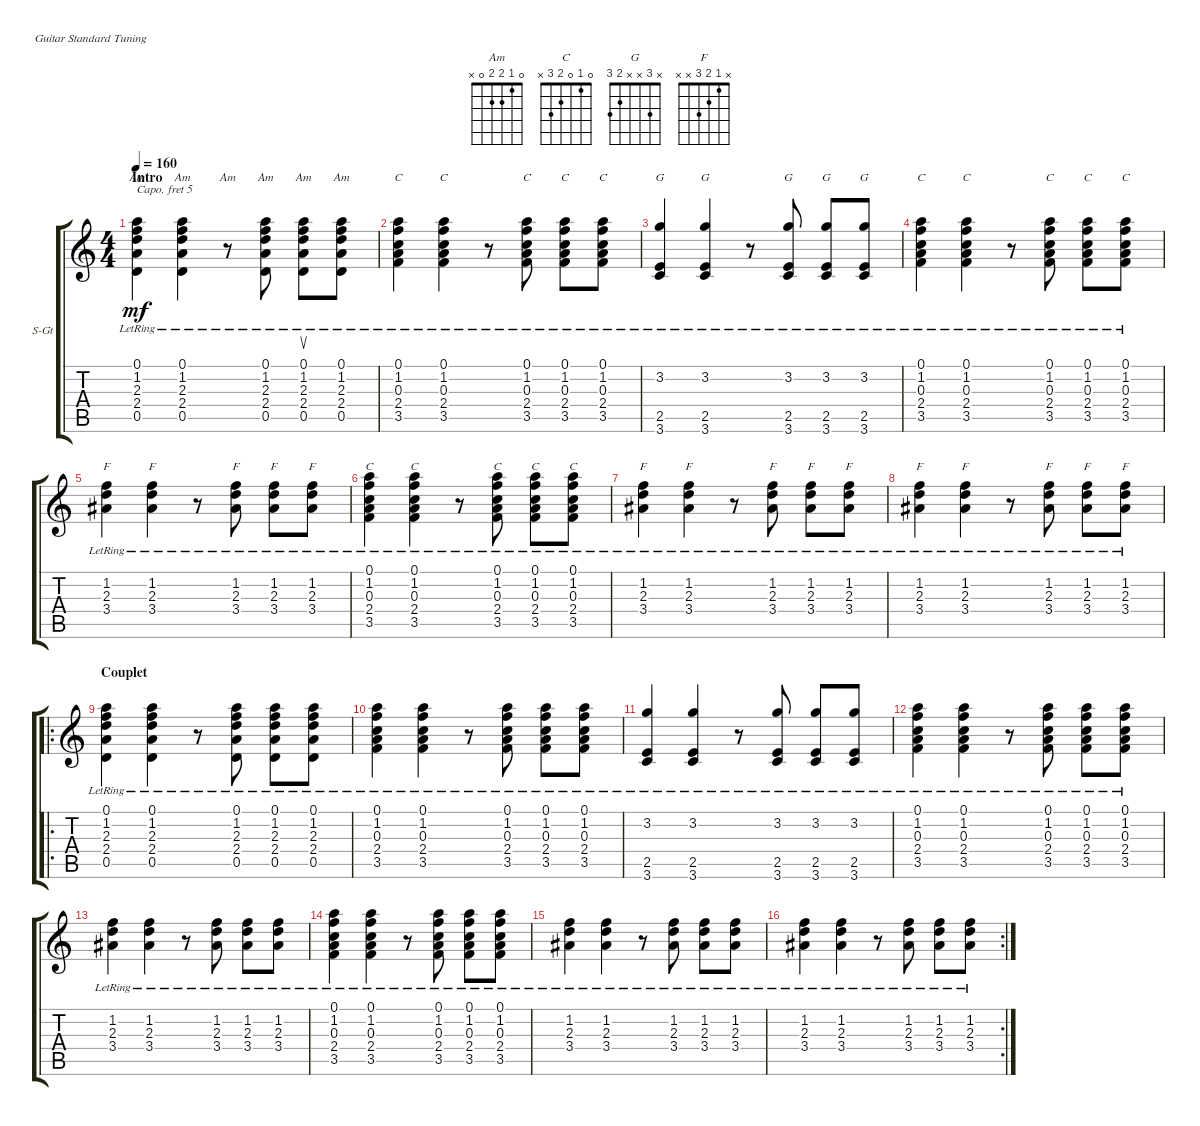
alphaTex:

\defaultSystemsLayout 4
\bracketExtendMode groupsimilarinstruments
\firstSystemTrackNameOrientation horizontal
\otherSystemsTrackNameOrientation horizontal
\track ("Strum" "S-Gt") {instrument acousticguitarsteel}
\staff {score tabs}
\capo 5
\tuning (E4 B3 G3 D3 A2 E2)
\chord ("Am" 0 1 2 2 0 x)
\chord ("C" 0 1 0 2 3 x)
\chord ("G" x 3 x x 2 3)
\chord ("F" x 1 2 3 x x)
\ts (4 4)
\section ("" "Intro")
\tempo 160
\clef g2
\scale
0.487395
\ks c
(0.5{lr} 2.4{lr} 2.3{lr} 1.2{lr} 0.1{lr}).4{ch "Am" dy mf instrument acousticguitarsteel} (0.5{lr} 2.4{lr} 2.3{lr} 1.2{lr} 0.1{lr}).4{ch "Am"} r.8{ch "Am"} (0.5{lr} 2.4{lr} 2.3{lr} 1.2{lr} 0.1{lr}).8{ch "Am"} (0.5{lr} 2.4{lr} 2.3{lr} 1.2{lr} 0.1{lr}).8{su ch "Am"} (0.5{lr} 2.4{lr} 2.3{lr} 1.2{lr} 0.1{lr}).8{ch "Am"} |
\scale
0.256303 (3.5{lr} 2.4{lr} 0.3{lr} 1.2{lr} 0.1{lr}).4{ch "C"} (3.5{lr} 2.4{lr} 0.3{lr} 1.2{lr} 0.1{lr}).4{ch "C"} r.8 (3.5{lr} 2.4{lr} 0.3{lr} 1.2{lr} 0.1{lr}).8{ch "C"} (3.5{lr} 2.4{lr} 0.3{lr} 1.2{lr} 0.1{lr}).8{ch "C"} (3.5{lr} 2.4{lr} 0.3{lr} 1.2{lr} 0.1{lr}).8{ch "C"} |
\scale
0.256303 (3.6{lr} 2.5{lr} 3.2{lr}).4{ch "G"} (3.6{lr} 2.5{lr} 3.2{lr}).4{ch "G"} r.8 (3.6{lr} 2.5{lr} 3.2{lr}).8{ch "G"} (3.6{lr} 2.5{lr} 3.2{lr}).8{ch "G"} (3.6{lr} 2.5{lr} 3.2{lr}).8{ch "G"} |
\scale
0.333333 (3.5{lr} 2.4{lr} 0.3{lr} 1.2{lr} 0.1{lr}).4{ch "C"} (3.5{lr} 2.4{lr} 0.3{lr} 1.2{lr} 0.1{lr}).4{ch "C"} r.8 (3.5{lr} 2.4{lr} 0.3{lr} 1.2{lr} 0.1{lr}).8{ch "C"} (3.5{lr} 2.4{lr} 0.3{lr} 1.2{lr} 0.1{lr}).8{ch "C"} (3.5{lr} 2.4{lr} 0.3{lr} 1.2{lr} 0.1{lr}).8{ch "C"} |
\scale
0.333333 (3.4{lr} 2.3{lr} 1.2{lr}).4{ch "F"} (3.4{lr} 2.3{lr} 1.2{lr}).4{ch "F"} r.8 (3.4{lr} 2.3{lr} 1.2{lr}).8{ch "F"} (3.4{lr} 2.3{lr} 1.2{lr}).8{ch "F"} (3.4{lr} 2.3{lr} 1.2{lr}).8{ch "F"} |
\scale
0.333333 (3.5{lr} 2.4{lr} 0.3{lr} 1.2{lr} 0.1{lr}).4{ch "C"} (3.5{lr} 2.4{lr} 0.3{lr} 1.2{lr} 0.1{lr}).4{ch "C"} r.8 (3.5{lr} 2.4{lr} 0.3{lr} 1.2{lr} 0.1{lr}).8{ch "C"} (3.5{lr} 2.4{lr} 0.3{lr} 1.2{lr} 0.1{lr}).8{ch "C"} (3.5{lr} 2.4{lr} 0.3{lr} 1.2{lr} 0.1{lr}).8{ch "C"} |
\scale
0.312821 (3.4{lr} 2.3{lr} 1.2{lr}).4{ch "F"} (3.4{lr} 2.3{lr} 1.2{lr}).4{ch "F"} r.8 (3.4{lr} 2.3{lr} 1.2{lr}).8{ch "F"} (3.4{lr} 2.3{lr} 1.2{lr}).8{ch "F"} (3.4{lr} 2.3{lr} 1.2{lr}).8{ch "F"} |
\scale
0.312821 (3.4{lr} 2.3{lr} 1.2{lr}).4{ch "F"} (3.4{lr} 2.3{lr} 1.2{lr}).4{ch "F"} r.8 (3.4{lr} 2.3{lr} 1.2{lr}).8{ch "F"} (3.4{lr} 2.3{lr} 1.2{lr}).8{ch "F"} (3.4{lr} 2.3{lr} 1.2{lr}).8{ch "F"} |
\ro
\section ("" "Couplet")
\scale
0.374359 (0.5{lr} 2.4{lr} 2.3{lr} 1.2{lr} 0.1{lr}).4 (0.5{lr} 2.4{lr} 2.3{lr} 1.2{lr} 0.1{lr}).4 r.8 (0.5{lr} 2.4{lr} 2.3{lr} 1.2{lr} 0.1{lr}).8 (0.5{lr} 2.4{lr} 2.3{lr} 1.2{lr} 0.1{lr}).8 (0.5{lr} 2.4{lr} 2.3{lr} 1.2{lr} 0.1{lr}).8 |
\scale
0.333333 (3.5{lr} 2.4{lr} 0.3{lr} 1.2{lr} 0.1{lr}).4 (3.5{lr} 2.4{lr} 0.3{lr} 1.2{lr} 0.1{lr}).4 r.8 (3.5{lr} 2.4{lr} 0.3{lr} 1.2{lr} 0.1{lr}).8 (3.5{lr} 2.4{lr} 0.3{lr} 1.2{lr} 0.1{lr}).8 (3.5{lr} 2.4{lr} 0.3{lr} 1.2{lr} 0.1{lr}).8 |
\scale
0.333333 (3.6{lr} 2.5{lr} 3.2{lr}).4 (3.6{lr} 2.5{lr} 3.2{lr}).4 r.8 (3.6{lr} 2.5{lr} 3.2{lr}).8 (3.6{lr} 2.5{lr} 3.2{lr}).8 (3.6{lr} 2.5{lr} 3.2{lr}).8 |
\scale
0.333333 (3.5{lr} 2.4{lr} 0.3{lr} 1.2{lr} 0.1{lr}).4 (3.5{lr} 2.4{lr} 0.3{lr} 1.2{lr} 0.1{lr}).4 r.8 (3.5{lr} 2.4{lr} 0.3{lr} 1.2{lr} 0.1{lr}).8 (3.5{lr} 2.4{lr} 0.3{lr} 1.2{lr} 0.1{lr}).8 (3.5{lr} 2.4{lr} 0.3{lr} 1.2{lr} 0.1{lr}).8 |
\scale
0.333333 (3.4{lr} 2.3{lr} 1.2{lr}).4 (3.4{lr} 2.3{lr} 1.2{lr}).4 r.8 (3.4{lr} 2.3{lr} 1.2{lr}).8 (3.4{lr} 2.3{lr} 1.2{lr}).8 (3.4{lr} 2.3{lr} 1.2{lr}).8 |
\scale
0.333333 (3.5{lr} 2.4{lr} 0.3{lr} 1.2{lr} 0.1{lr}).4 (3.5{lr} 2.4{lr} 0.3{lr} 1.2{lr} 0.1{lr}).4 r.8 (3.5{lr} 2.4{lr} 0.3{lr} 1.2{lr} 0.1{lr}).8 (3.5{lr} 2.4{lr} 0.3{lr} 1.2{lr} 0.1{lr}).8 (3.5{lr} 2.4{lr} 0.3{lr} 1.2{lr} 0.1{lr}).8 |
\scale
0.333333 (3.4{lr} 2.3{lr} 1.2{lr}).4 (3.4{lr} 2.3{lr} 1.2{lr}).4 r.8 (3.4{lr} 2.3{lr} 1.2{lr}).8 (3.4{lr} 2.3{lr} 1.2{lr}).8 (3.4{lr} 2.3{lr} 1.2{lr}).8 |
\rc 2
(3.4{lr} 2.3{lr} 1.2{lr}).4 (3.4{lr} 2.3{lr} 1.2{lr}).4 r.8 (3.4{lr} 2.3{lr} 1.2{lr}).8 (3.4{lr} 2.3{lr} 1.2{lr}).8 (3.4{lr} 2.3{lr} 1.2{lr}).8
